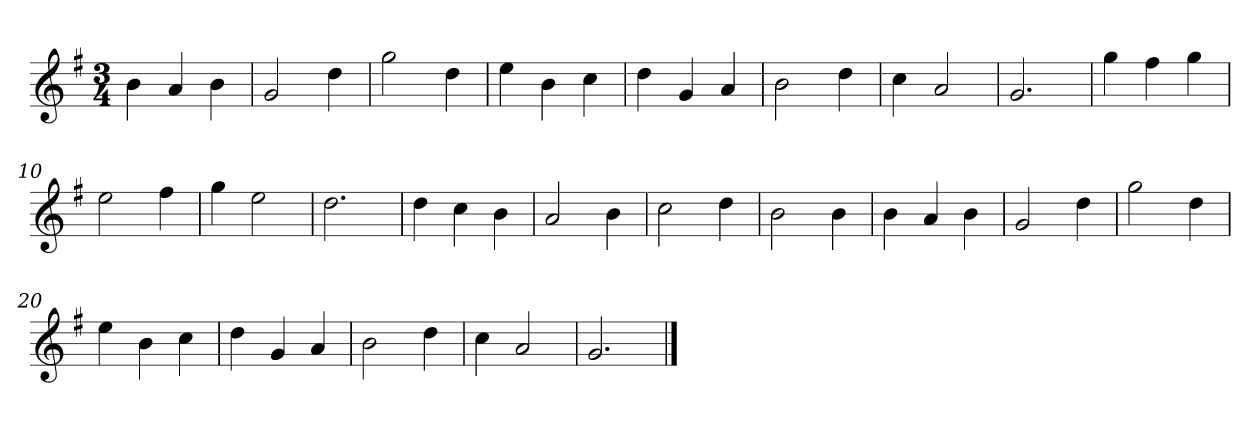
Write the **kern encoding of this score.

**kern
*part1
*staff1
*k[f#]
*M3/4
*MM120
=1
4b
4a
4b
=2
2g
4dd
=3
2gg
4dd
=4
4ee
4b
4cc
=5
4dd
4g
4a
=6
2b
4dd
=7
4cc
2a
=8
2.g
=9
4gg
4ff#
4gg
=10
2ee
4ff#
=11
4gg
2ee
=12
2.dd
=13
4dd
4cc
4b
=14
2a
4b
=15
2cc
4dd
=16
2b
4b
=17
4b
4a
4b
=18
2g
4dd
=19
2gg
4dd
=20
4ee
4b
4cc
=21
4dd
4g
4a
=22
2b
4dd
=23
4cc
2a
=24
2.g
==
*-
